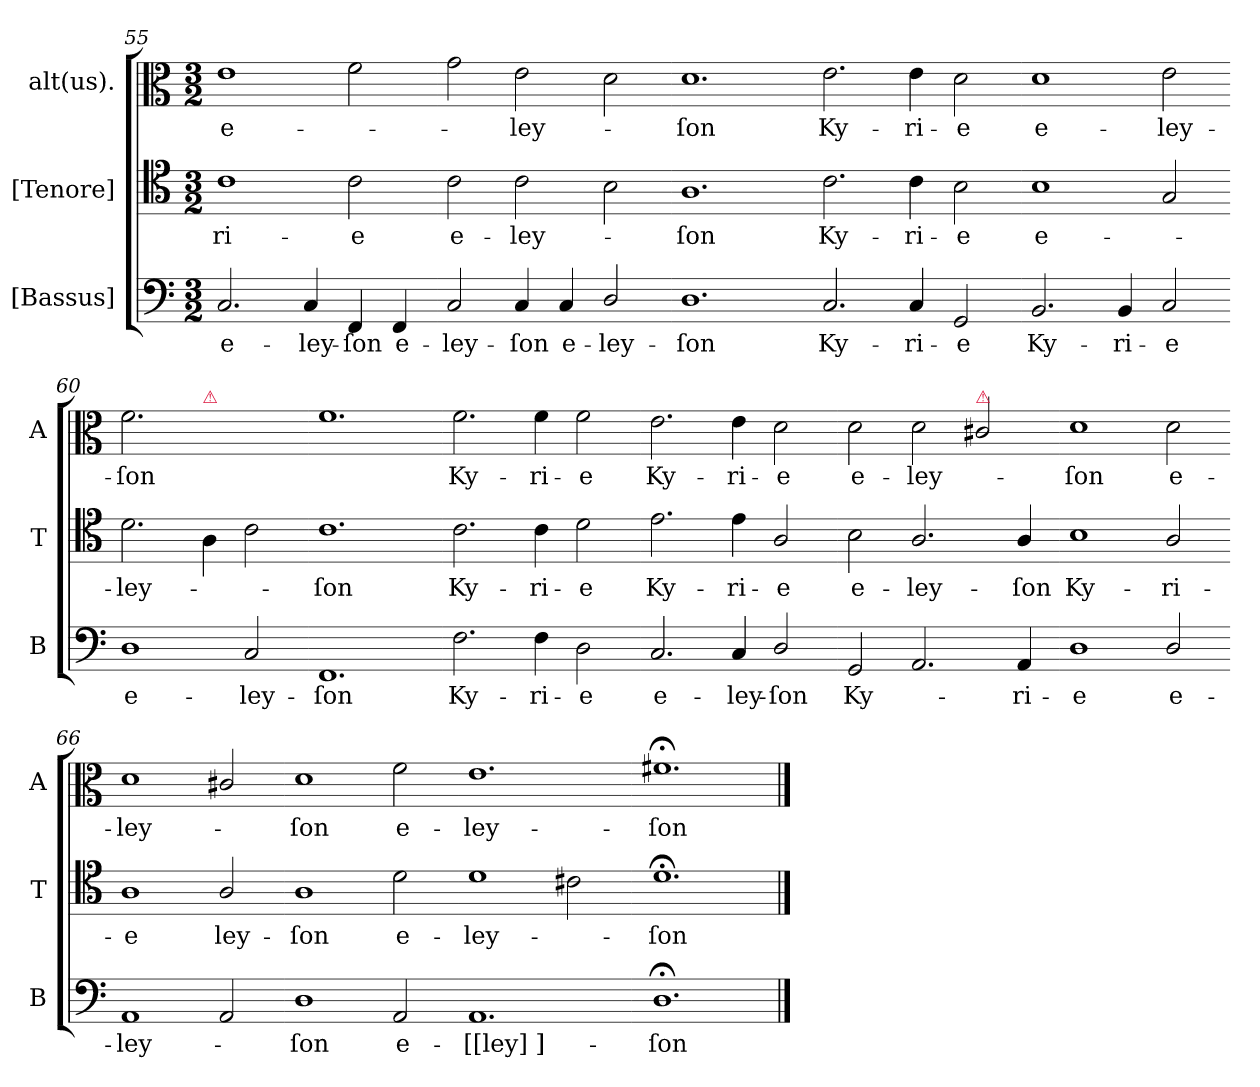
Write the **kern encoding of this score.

**kern	**text	**kern	**text	**kern	**text
*part3	*part3	*part2	*part2	*part1	*part1
*staff3	*staff3	*staff2	*staff2	*staff1	*staff1
*I"[Bassus]	*	*I"[Tenore]	*	*I"alt(us).	*
*I'B	*	*I'T	*	*I'A	*
*clefF4	*	*clefC4	*	*clefC3	*
*k[]	*	*k[]	*	*k[]	*
*M3/2	*	*M3/2	*	*M3/2	*
=55	=55	=55	=55	=55	=55
!	!LO:LY:i	!	!LO:LY:i	!	!
2.C/	e-	1c\	-ri-	1e\	e-
!	!LO:LY:i	!	!	!	!
4C/	-ley-	.	.	.	.
!	!LO:LY:i	!	!LO:LY:i	!	!
4FF/	-ſon	2c\	-e	2f\	.
4FF/	e-	.	.	.	.
=56-	=56-	=56-	=56-	=56-	=56-
!	!	!	!LO:LY:i	!	!
2C/	-ley-	2c\	e-	2g\	.
!	!	!	!LO:LY:i	!	!
4C/	-ſon	2c\	-ley-	2e\	-ley-
4C/	e-	.	.	.	.
2D/	-ley-	2B\	.	2d\	.
=57-	=57-	=57-	=57-	=57-	=57-
!	!	!	!LO:LY:i	!	!
1.D\	-ſon	1.A\	-ſon	1.d\	-ſon
=58-	=58-	=58-	=58-	=58-	=58-
!	!	!	!	!	!LO:LY:i
2.C/	Ky-	2.c\	Ky-	2.e\	Ky-
!	!	!	!	!	!LO:LY:i
4C/	-ri-	4c\	-ri-	4e\	-ri-
!	!	!	!	!	!LO:LY:i
2GG/	-e	2B\	-e	2d\	-e
=59-	=59-	=59-	=59-	=59-	=59-
!	!LO:LY:i	!	!	!	!LO:LY:i
2.BB/	Ky-	1B\	e-	1d\	e-
!	!LO:LY:i	!	!	!	!
4BB/	-ri-	.	.	.	.
!	!LO:LY:i	!	!	!	!LO:LY:i
2C/	-e	2G/	.	2e\	-ley-
=60-	=60-	=60-	=60-	=60-	=60-
!	!	!	!	!	!LO:LY:i
1D\	e-	2.d\	-ley-	2.f\	-ſon
!	!	!	!	!LO:TX:a:color=crimson:t=⚠	!
.	.	4A\	.	4ryy	.
2C/	-ley-	2c\	.	2ryy	.
=61-	=61-	=61-	=61-	=61-	=61-
1.FF/	-ſon	1.c\	-ſon	1.f\	.
=62-	=62-	=62-	=62-	=62-	=62-
!	!LO:LY:i	!	!	!	!
2.F\	Ky-	2.c\	Ky-	2.f\	Ky-
!	!LO:LY:i	!	!	!	!
4F\	-ri-	4c\	-ri-	4f\	-ri-
!	!LO:LY:i	!	!	!	!
2D\	-e	2d\	-e	2f\	-e
=63-	=63-	=63-	=63-	=63-	=63-
!	!LO:LY:i	!	!LO:LY:i	!	!LO:LY:i
2.C/	e-	2.e\	Ky-	2.e\	Ky-
!	!LO:LY:i	!	!LO:LY:i	!	!LO:LY:i
4C/	-ley-	4e\	-ri-	4e\	-ri-
!	!LO:LY:i	!	!LO:LY:i	!	!LO:LY:i
2D/	-ſon	2A/	-e	2d\	-e
=64-	=64-	=64-	=64-	=64-	=64-
!	!LO:LY:i	!	!	!	!
2GG/	Ky-	2B\	e-	2d\	e-
2.AA/	.	2.A/	-ley-	2d\	-ley-
!	!	!	!	!LO:TX:a:color=crimson:t=⚠	!
.	.	.	.	2c#X/	.
!	!LO:LY:i	!	!	!	!
4AA/	-ri-	4A/	-ſon	.	.
=65-	=65-	=65-	=65-	=65-	=65-
!	!LO:LY:i	!	!LO:LY:i	!	!
1D\	-e	1B\	Ky-	1d\	-ſon
!	!LO:LY:i	!	!LO:LY:i	!	!LO:LY:i
2D/	e-	2A/	-ri-	2d\	e-
=66-	=66-	=66-	=66-	=66-	=66-
!	!LO:LY:i	!	!LO:LY:i	!	!LO:LY:i
1AA/	-ley-	1A\	-e	1d\	-ley-
!	!	!	!LO:LY:i	!	!
2AA/	.	2A/	-ley-	2c#X/	.
=67-	=67-	=67-	=67-	=67-	=67-
!	!LO:LY:i	!	!LO:LY:i	!	!LO:LY:i
1D\	-ſon	1A\	-ſon	1d\	-ſon
!	!	!	!LO:LY:i	!	!
2AA/	e-	2d\	e-	2f\	e-
=68-	=68-	=68-	=68-	=68-	=68-
!	!	!	!LO:LY:i	!	!
1.AA/	-[[ley]]-	1d\	-ley-	1.e\	-ley-
.	.	2c#X\	.	.	.
=69-	=69-	=69-	=69-	=69-	=69-
!	!	!	!LO:LY:i	!	!
1.D;<;\	-ſon	1.d;<\	-ſon	1.f#X;<;\	-ſon
==	==	==	==	==	==
*-	*-	*-	*-	*-	*-
